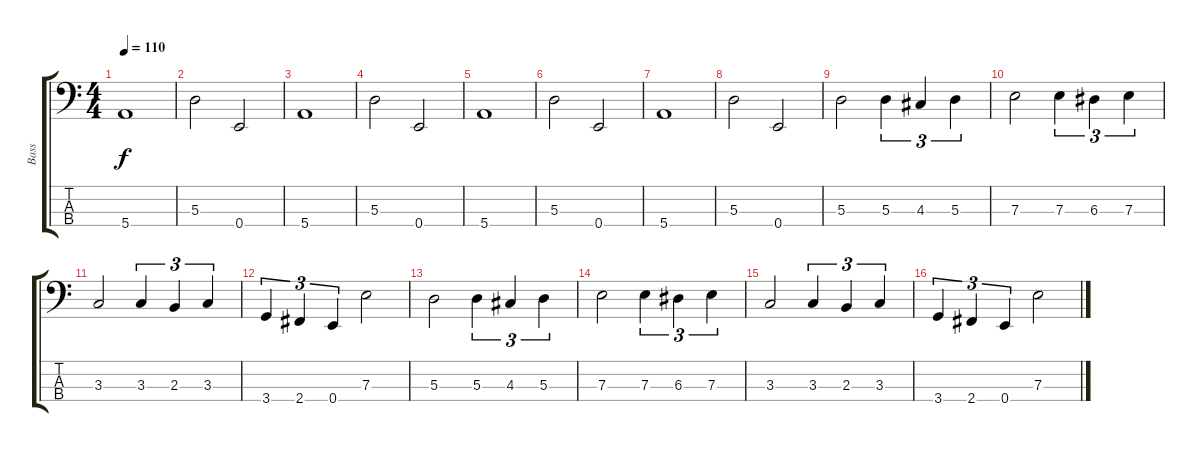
\track ("Bass" "Bass") {instrument electricbasspick}
\staff {score tabs}
\tuning (G2 D2 A1 E1) {hide}
\ts (4 4)
\tempo 110
\clef f4
\ks c
5.4.1{dy f} |
5.3.2 0.4.2 |
5.4.1 |
5.3.2 0.4.2 |
5.4.1 |
5.3.2 0.4.2 |
5.4.1 |
5.3.2 0.4.2 |
5.3.2 5.3.4{tu (3 2)} 4.3.4{tu (3 2)} 5.3.4{tu (3 2)} |
7.3.2 7.3.4{tu (3 2)} 6.3.4{tu (3 2)} 7.3.4{tu (3 2)} |
3.3.2 3.3.4{tu (3 2)} 2.3.4{tu (3 2)} 3.3.4{tu (3 2)} |
3.4.4{tu (3 2)} 2.4.4{tu (3 2)} 0.4.4{tu (3 2)} 7.3.2 |
5.3.2 5.3.4{tu (3 2)} 4.3.4{tu (3 2)} 5.3.4{tu (3 2)} |
7.3.2 7.3.4{tu (3 2)} 6.3.4{tu (3 2)} 7.3.4{tu (3 2)} |
3.3.2 3.3.4{tu (3 2)} 2.3.4{tu (3 2)} 3.3.4{tu (3 2)} |
3.4.4{tu (3 2)} 2.4.4{tu (3 2)} 0.4.4{tu (3 2)} 7.3.2
